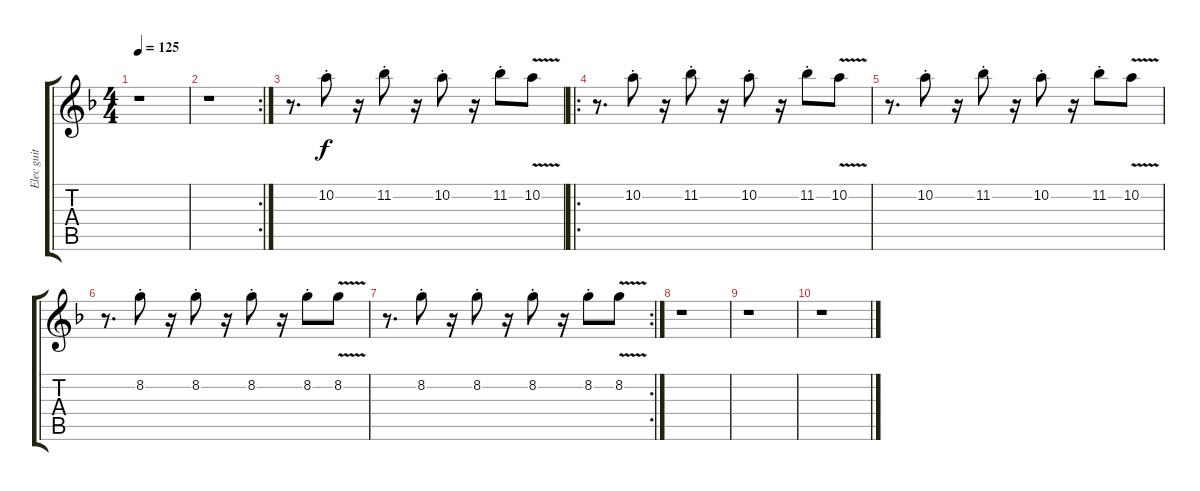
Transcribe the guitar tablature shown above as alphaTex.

\track ("Elec guit w/ distortion" "Elec guit ") {instrument distortionguitar}
\staff {score tabs}
\tuning (E4 B3 G3 D3 A2 D2) {hide}
\ts (4 4)
\tempo 125
\clef g2
\ks f
r.1{dy ff} |
\rc 2
r.1 |
r.8{d} 10.2{st}.8{dy f} r.16 11.2{st}.8 r.16 10.2{st}.8 r.16 11.2{st}.8 10.2{v}.8 |
\ro
r.8{d} 10.2{st}.8 r.16 11.2{st}.8 r.16 10.2{st}.8 r.16 11.2{st}.8 10.2{v}.8 |
r.8{d} 10.2{st}.8 r.16 11.2{st}.8 r.16 10.2{st}.8 r.16 11.2{st}.8 10.2{v}.8 |
r.8{d} 8.2{st}.8 r.16 8.2{st}.8 r.16 8.2{st}.8 r.16 8.2{st}.8 8.2{v}.8 |
\rc 2
r.8{d} 8.2{st}.8 r.16 8.2{st}.8 r.16 8.2{st}.8 r.16 8.2{st}.8 8.2{v}.8 |
r.1 |
r.1 |
r.1
